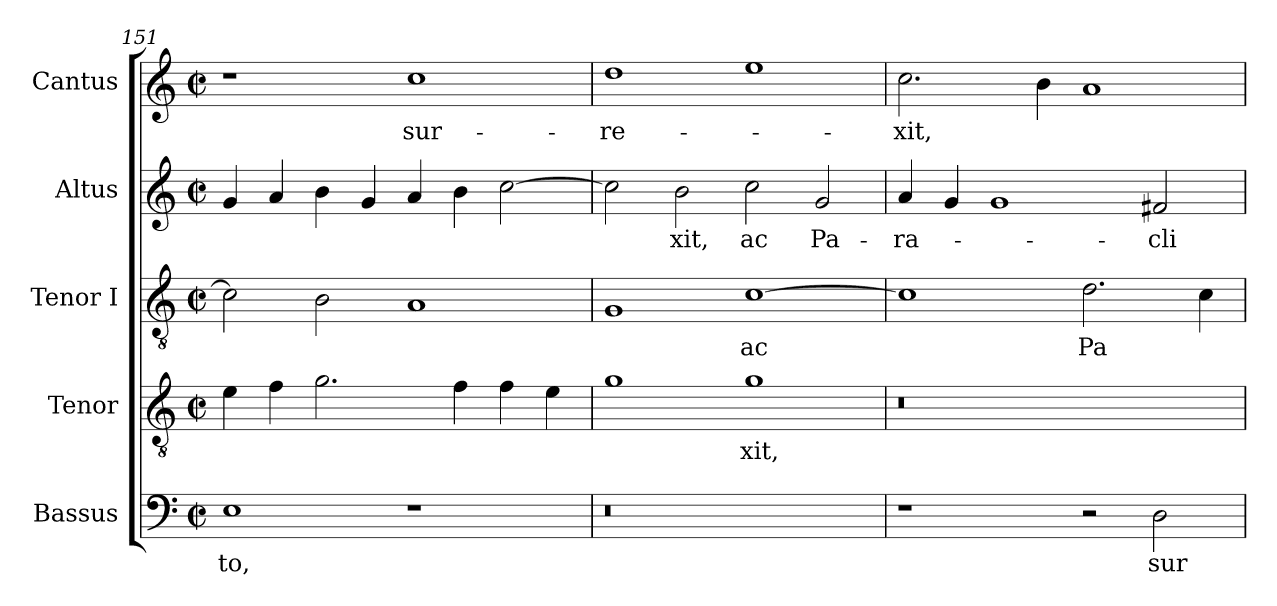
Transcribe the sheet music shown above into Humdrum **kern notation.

**kern	**text	**kern	**text	**kern	**text	**kern	**text	**kern	**text
*part5	*part5	*part4	*part4	*part3	*part3	*part2	*part2	*part1	*part1
*staff5	*staff5	*staff4	*staff4	*staff3	*staff3	*staff2	*staff2	*staff1	*staff1
*I"Bassus	*	*I"Tenor	*	*I"Tenor I	*	*I"Altus	*	*I"Cantus	*
*I'Bassus	*	*I'Tenor	*	*I'Tenor I	*	*I'Altus	*	*I'Cantus	*
*clefF4	*	*clefGv2	*	*clefGv2	*	*clefG2	*	*clefG2	*
*M2/2	*	*M2/2	*	*M2/2	*	*M2/2	*	*M2/2	*
*met(c|)	*	*met(c|)	*	*met(c|)	*	*met(c|)	*	*met(c|)	*
=151	=151	=151	=151	=151	=151	=151	=151	=151	=151
!	!LO:LY:b:cj	!	!	!	!	!	!	!	!
1E	-to,	4e\	.	2c\]	.	4g/	.	1r	.
.	.	4f\	.	.	.	4a/	.	.	.
.	.	2.g\	.	2B\	.	4b\	.	.	.
.	.	.	.	.	.	4g/	.	.	.
!	!	!	!	!	!	!	!	!	!LO:LY:b:cj
1r	.	.	.	1A	.	4a/	.	1cc	sur-
.	.	4f\	.	.	.	4b\	.	.	.
.	.	4f\	.	.	.	[>2cc\	.	.	.
.	.	4e\	.	.	.	.	.	.	.
=152	=152	=152	=152	=152	=152	=152	=152	=152	=152
!	!	!	!	!	!	!	!	!	!LO:LY:b:cj
0r	.	1g	.	1G	.	2cc\]	.	1dd	-re-
!	!	!	!	!	!	!	!LO:LY:b:cj	!	!
.	.	.	.	.	.	2b\	-xit,	.	.
!	!	!	!LO:LY:b:cj	!	!LO:LY:b:cj	!	!LO:LY:b:cj	!	!
.	.	1g	xit,	[>1c	ac	2cc\	ac	1ee	.
!	!	!	!	!	!	!	!LO:LY:b:cj	!	!
.	.	.	.	.	.	2g/	Pa-	.	.
=153	=153	=153	=153	=153	=153	=153	=153	=153	=153
!	!	!	!	!	!	!	!LO:LY:b:cj	!	!LO:LY:b
1r	.	0r	.	1c]	.	4a/	-ra-	2.cc\	-xit,
.	.	.	.	.	.	4g/	.	.	.
.	.	.	.	.	.	1g	.	.	.
.	.	.	.	.	.	.	.	4b\	.
!	!	!	!	!	!LO:LY:b	!	!	!	!
2r	.	.	.	2.d\	Pa	.	.	1a	.
!	!LO:LY:b:cj	!	!	!	!	!	!LO:LY:b:cj	!	!
2D\	sur-	.	.	.	.	2f#/	-cli-	.	.
.	.	.	.	4c\	.	.	.	.	.
=	=	=	=	=	=	=	=	=	=
*-	*-	*-	*-	*-	*-	*-	*-	*-	*-
